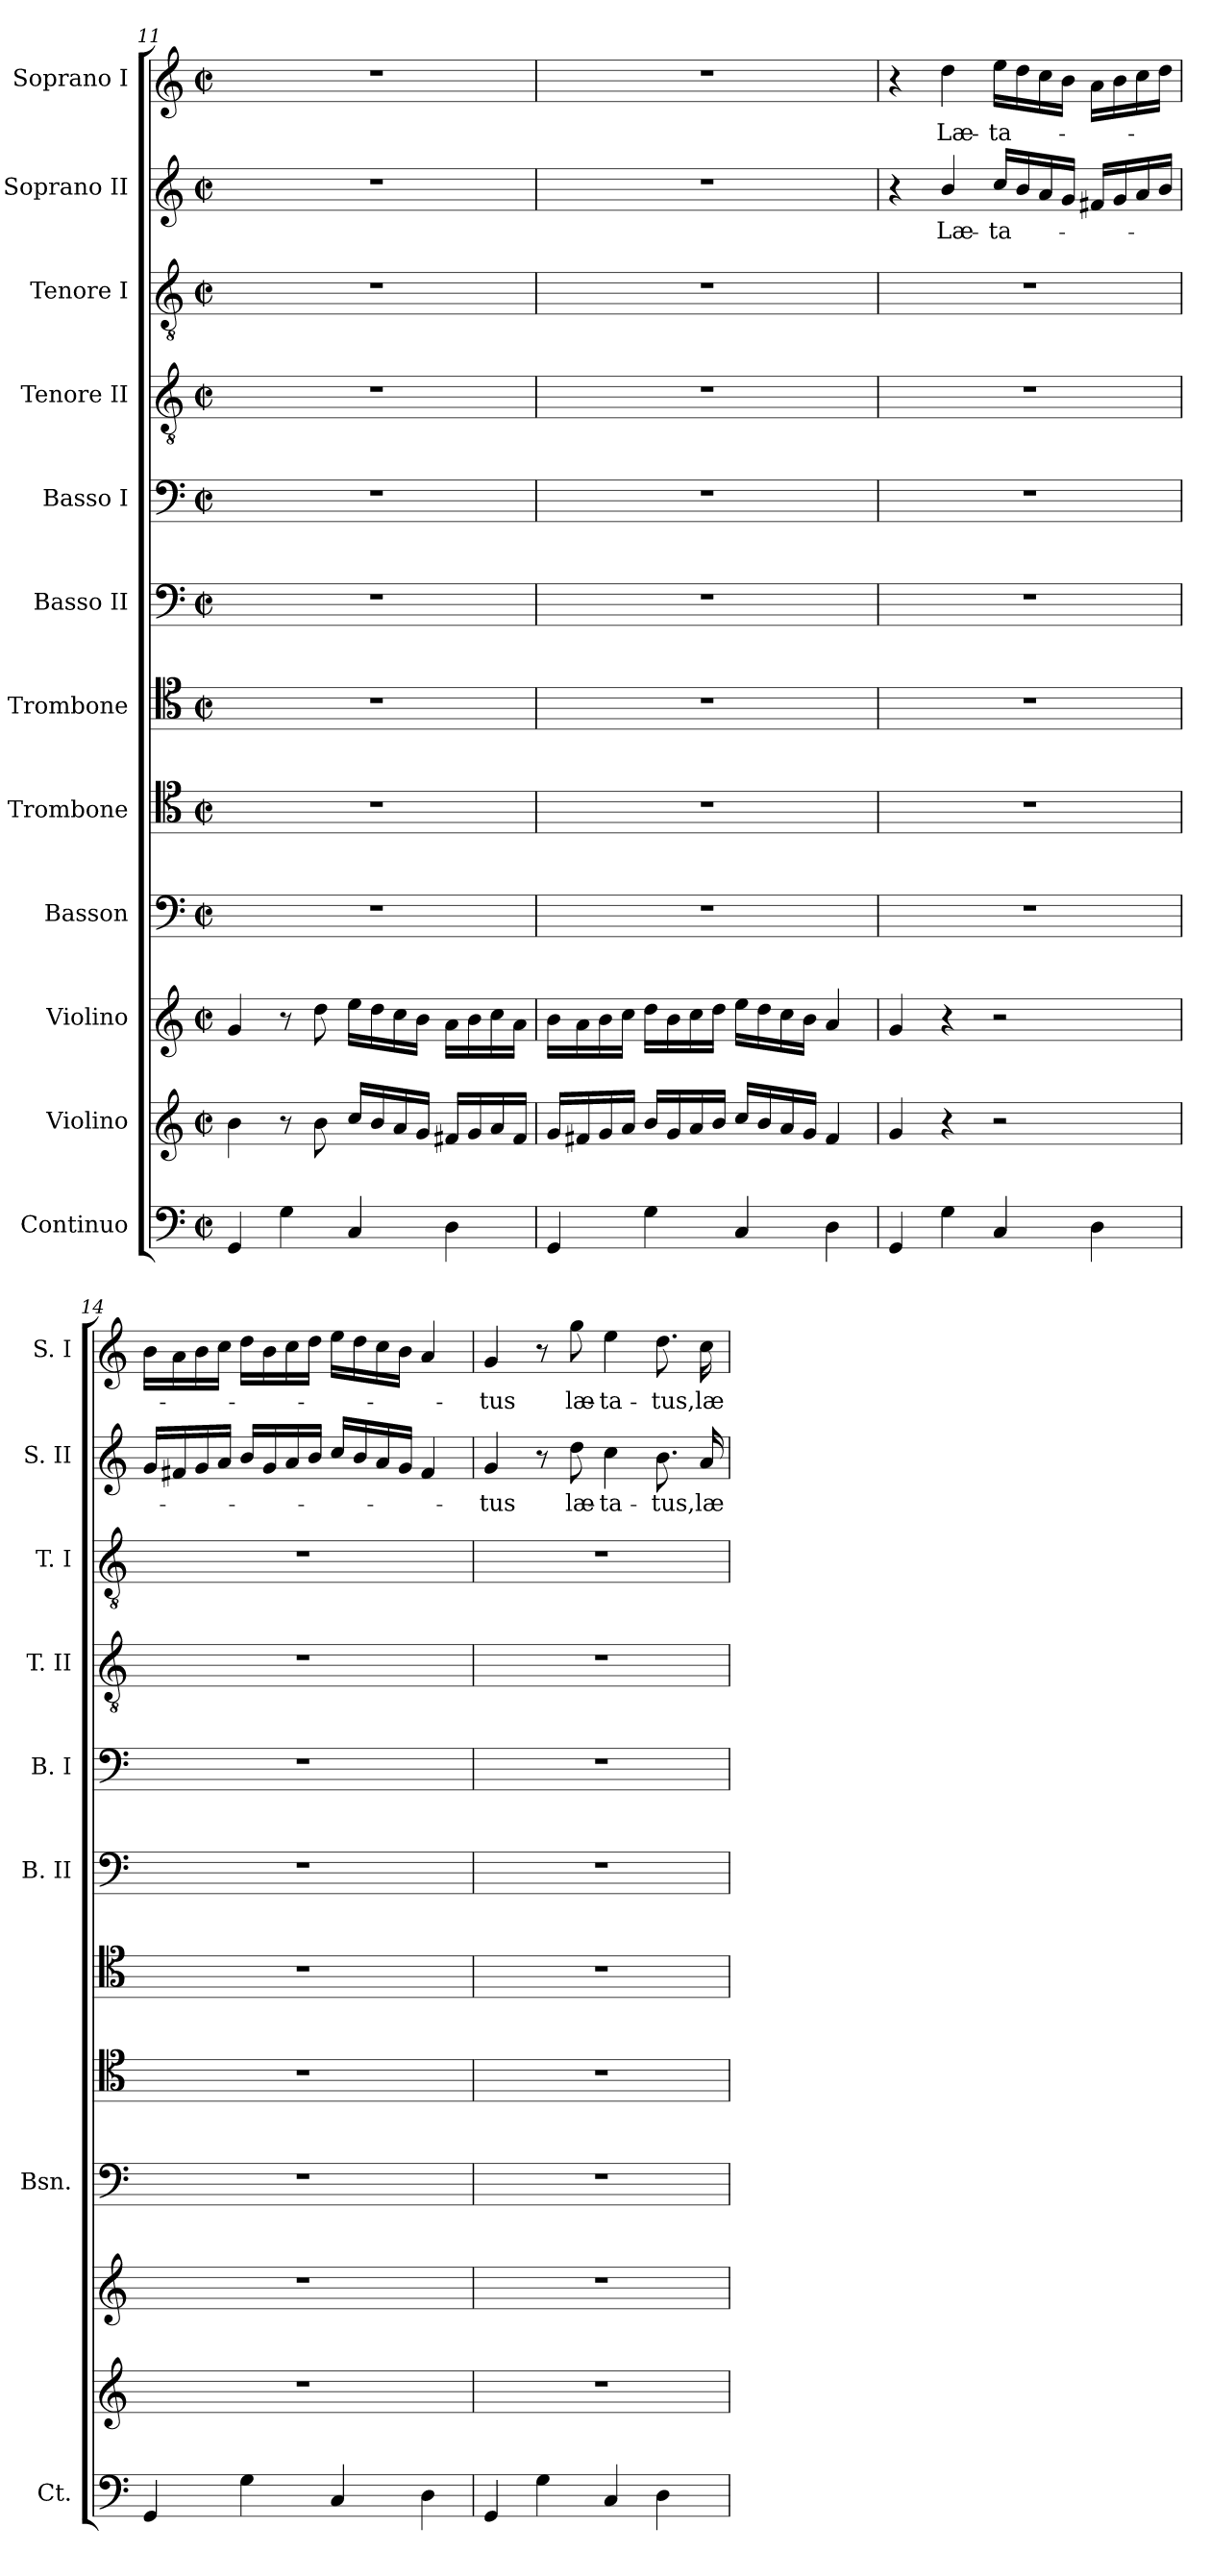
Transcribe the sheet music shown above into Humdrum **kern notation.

**kern	**kern	**kern	**kern	**kern	**kern	**kern	**kern	**kern	**kern	**kern	**text	**kern	**text
*part12	*part11	*part10	*part9	*part8	*part7	*part6	*part5	*part4	*part3	*part2	*part2	*part1	*part1
*staff12	*staff11	*staff10	*staff9	*staff8	*staff7	*staff6	*staff5	*staff4	*staff3	*staff2	*staff2	*staff1	*staff1
*I"Continuo	*I"Violino	*I"Violino	*I"Basson	*I"Trombone	*I"Trombone	*I"Basso II	*I"Basso I	*I"Tenore II	*I"Tenore I	*I"Soprano II	*	*I"Soprano I	*
*I'Ct.	*	*	*I'Bsn.	*	*	*I'B. II	*I'B. I	*I'T. II	*I'T. I	*I'S. II	*	*I'S. I	*
*clefF4	*clefG2	*clefG2	*clefF4	*clefC4	*clefC4	*clefF4	*clefF4	*clefGv2	*clefGv2	*clefG2	*	*clefG2	*
*k[]	*k[]	*k[]	*k[]	*k[]	*k[]	*k[]	*k[]	*k[]	*k[]	*k[]	*	*k[]	*
*M2/2	*M2/2	*M2/2	*M2/2	*M2/2	*M2/2	*M2/2	*M2/2	*M2/2	*M2/2	*M2/2	*	*M2/2	*
*met(c|)	*met(c|)	*met(c|)	*met(c|)	*met(c|)	*met(c|)	*met(c|)	*met(c|)	*met(c|)	*met(c|)	*met(c|)	*	*met(c|)	*
=11	=11	=11	=11	=11	=11	=11	=11	=11	=11	=11	=11	=11	=11
4GG/	4b\	4g/	1r	1r	1r	1r	1r	1r	1r	1r	.	1r	.
4G\	8r	8r	.	.	.	.	.	.	.	.	.	.	.
.	8b\	8dd\	.	.	.	.	.	.	.	.	.	.	.
4C/	16cc/LL	16ee\LL	.	.	.	.	.	.	.	.	.	.	.
.	16b/	16dd\	.	.	.	.	.	.	.	.	.	.	.
.	16a/	16cc\	.	.	.	.	.	.	.	.	.	.	.
.	16g/JJ	16b\JJ	.	.	.	.	.	.	.	.	.	.	.
4D\	16f#X/LL	16a\LL	.	.	.	.	.	.	.	.	.	.	.
.	16g/	16b\	.	.	.	.	.	.	.	.	.	.	.
.	16a/	16cc\	.	.	.	.	.	.	.	.	.	.	.
.	16f#/JJ	16a\JJ	.	.	.	.	.	.	.	.	.	.	.
=12	=12	=12	=12	=12	=12	=12	=12	=12	=12	=12	=12	=12	=12
4GG/	16g/LL	16b\LL	1r	1r	1r	1r	1r	1r	1r	1r	.	1r	.
.	16f#X/	16a\	.	.	.	.	.	.	.	.	.	.	.
.	16g/	16b\	.	.	.	.	.	.	.	.	.	.	.
.	16a/JJ	16cc\JJ	.	.	.	.	.	.	.	.	.	.	.
4G\	16b/LL	16dd\LL	.	.	.	.	.	.	.	.	.	.	.
.	16g/	16b\	.	.	.	.	.	.	.	.	.	.	.
.	16a/	16cc\	.	.	.	.	.	.	.	.	.	.	.
.	16b/JJ	16dd\JJ	.	.	.	.	.	.	.	.	.	.	.
4C/	16cc/LL	16ee\LL	.	.	.	.	.	.	.	.	.	.	.
.	16b/	16dd\	.	.	.	.	.	.	.	.	.	.	.
.	16a/	16cc\	.	.	.	.	.	.	.	.	.	.	.
.	16g/JJ	16b\JJ	.	.	.	.	.	.	.	.	.	.	.
4D\	4f#/	4a/	.	.	.	.	.	.	.	.	.	.	.
!!LO:PB:g=z
=13	=13	=13	=13	=13	=13	=13	=13	=13	=13	=13	=13	=13	=13
4GG/	4g/	4g/	1r	1r	1r	1r	1r	1r	1r	4r	.	4r	.
!	!	!	!	!	!	!	!	!	!	!	!LO:LY:b	!	!LO:LY:b
4G\	4r	4r	.	.	.	.	.	.	.	4b/	Læ-	4dd\	Læ-
!	!	!	!	!	!	!	!	!	!	!	!LO:LY:b	!	!LO:LY:b
4C/	2r	2r	.	.	.	.	.	.	.	16cc/LL	-ta-	16ee\LL	-ta-
.	.	.	.	.	.	.	.	.	.	16b/	.	16dd\	.
.	.	.	.	.	.	.	.	.	.	16a/	.	16cc\	.
.	.	.	.	.	.	.	.	.	.	16g/JJ	.	16b\JJ	.
4D\	.	.	.	.	.	.	.	.	.	16f#X/LL	.	16a\LL	.
.	.	.	.	.	.	.	.	.	.	16g/	.	16b\	.
.	.	.	.	.	.	.	.	.	.	16a/	.	16cc\	.
.	.	.	.	.	.	.	.	.	.	16b/JJ	.	16dd\JJ	.
=14	=14	=14	=14	=14	=14	=14	=14	=14	=14	=14	=14	=14	=14
4GG/	1r	1r	1r	1r	1r	1r	1r	1r	1r	16g/LL	.	16b\LL	.
.	.	.	.	.	.	.	.	.	.	16f#X/	.	16a\	.
.	.	.	.	.	.	.	.	.	.	16g/	.	16b\	.
.	.	.	.	.	.	.	.	.	.	16a/JJ	.	16cc\JJ	.
4G\	.	.	.	.	.	.	.	.	.	16b/LL	.	16dd\LL	.
.	.	.	.	.	.	.	.	.	.	16g/	.	16b\	.
.	.	.	.	.	.	.	.	.	.	16a/	.	16cc\	.
.	.	.	.	.	.	.	.	.	.	16b/JJ	.	16dd\JJ	.
4C/	.	.	.	.	.	.	.	.	.	16cc/LL	.	16ee\LL	.
.	.	.	.	.	.	.	.	.	.	16b/	.	16dd\	.
.	.	.	.	.	.	.	.	.	.	16a/	.	16cc\	.
.	.	.	.	.	.	.	.	.	.	16g/JJ	.	16b\JJ	.
4D\	.	.	.	.	.	.	.	.	.	4f#/	.	4a/	.
=15	=15	=15	=15	=15	=15	=15	=15	=15	=15	=15	=15	=15	=15
!	!	!	!	!	!	!	!	!	!	!	!LO:LY:b	!	!LO:LY:b
4GG/	1r	1r	1r	1r	1r	1r	1r	1r	1r	4g/	tus	4g/	tus
4G\	.	.	.	.	.	.	.	.	.	8r	.	8r	.
!	!	!	!	!	!	!	!	!	!	!	!LO:LY:b	!	!LO:LY:b
.	.	.	.	.	.	.	.	.	.	8dd\	læ-	8gg\	læ-
!	!	!	!	!	!	!	!	!	!	!	!LO:LY:b	!	!LO:LY:b
4C/	.	.	.	.	.	.	.	.	.	4cc\	-ta-	4ee\	-ta-
!	!	!	!	!	!	!	!	!	!	!	!LO:LY:b	!	!LO:LY:b
4D\	.	.	.	.	.	.	.	.	.	8.b\	-tus,	8.dd\	-tus,
!	!	!	!	!	!	!	!	!	!	!	!LO:LY:b	!	!LO:LY:b
.	.	.	.	.	.	.	.	.	.	16a/	læ-	16cc\	læ-
=	=	=	=	=	=	=	=	=	=	=	=	=	=
*-	*-	*-	*-	*-	*-	*-	*-	*-	*-	*-	*-	*-	*-
